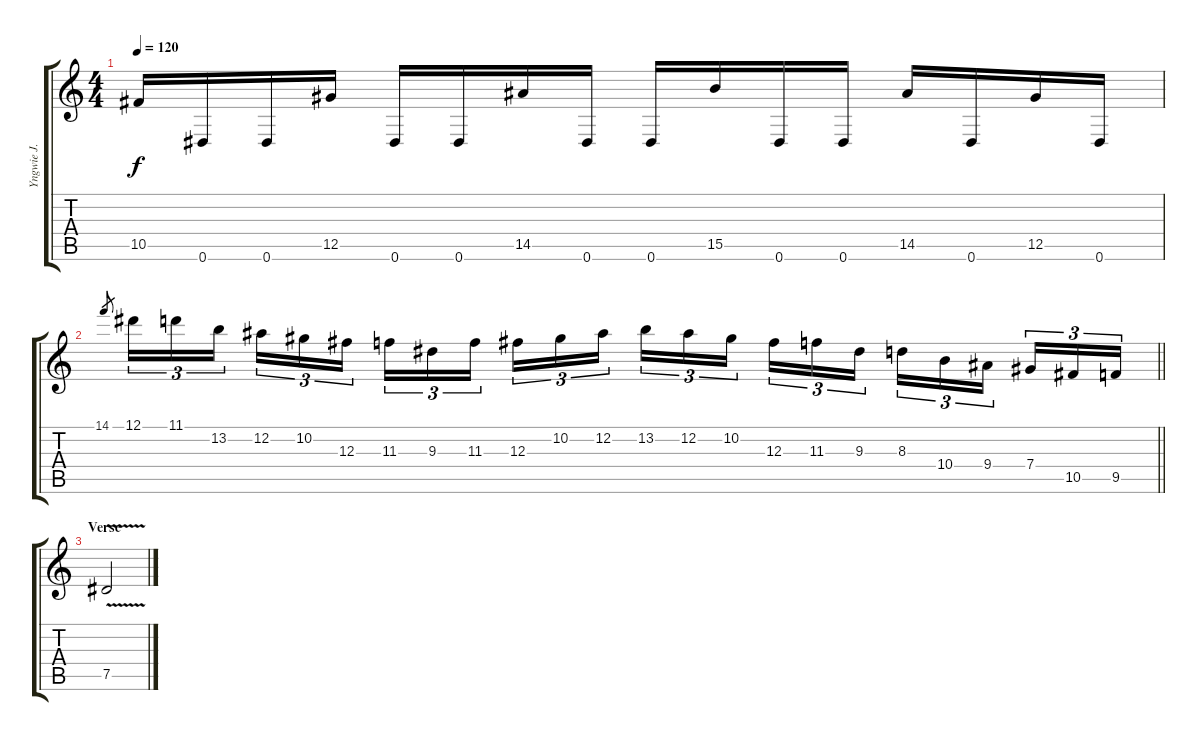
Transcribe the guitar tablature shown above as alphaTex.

\track ("Yngwie J. Malmsteen" "Yngwie J. ") {instrument distortionguitar}
\staff {score tabs}
\tuning (Eb4 Bb3 Gb3 Db3 Ab2 Eb2) {hide}
\ts (4 4)
\tempo 120
\clef g2
\ks c
10.5.16{dy f} 0.6.16 0.6.16 12.5.16 0.6.16 0.6.16 14.5.16 0.6.16 0.6.16 15.5.16 0.6.16 0.6.16 14.5.16 0.6.16 12.5.16 0.6.16 |
\barLineRight lightlight
14.1.8{gr} 12.1.16{tu (3 2)} 11.1.16{tu (3 2)} 13.2.16{tu (3 2) beam splitsecondary} 12.2.16{tu (3 2)} 10.2.16{tu (3 2)} 12.3.16{tu (3 2)} 11.3.16{tu (3 2)} 9.3.16{tu (3 2)} 11.3.16{tu (3 2) beam splitsecondary} 12.3.16{tu (3 2)} 10.2.16{tu (3 2)} 12.2.16{tu (3 2)} 13.2.16{tu (3 2)} 12.2.16{tu (3 2)} 10.2.16{tu (3 2) beam splitsecondary} 12.3.16{tu (3 2)} 11.3.16{tu (3 2)} 9.3.16{tu (3 2)} 8.3.16{tu (3 2)} 10.4.16{tu (3 2)} 9.4.16{tu (3 2) beam splitsecondary} 7.4.16{tu (3 2)} 10.5.16{tu (3 2)} 9.5.16{tu (3 2)} |
\section ("" "Verse")
7.5{v}.2
